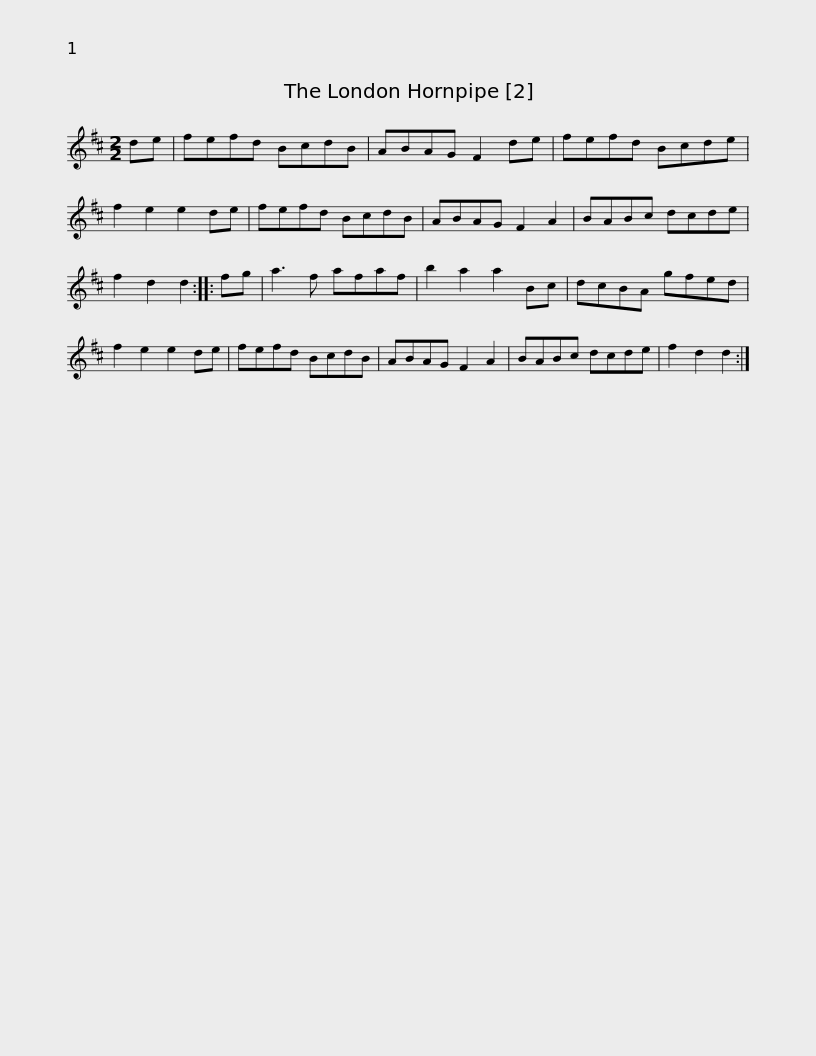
X:1
L:1/8
M:2/2
I:linebreak $
K:D
V:1 treble
V:1
 de | fefd BcdB | ABAG F2 de | fefd Bcde | f2 e2 e2 de | %5
 fefd BcdB | ABAG F2 A2 |$ BABc dcde | f2 d2 d2 :: fg | %10
 a3 f afaf | b2 a2 a2 Bc | dcBA gfed | f2 e2 e2 de |$ fefd BcdB | %15
 ABAG F2 A2 | BABc dcde | f2 d2 d2 :| %18
